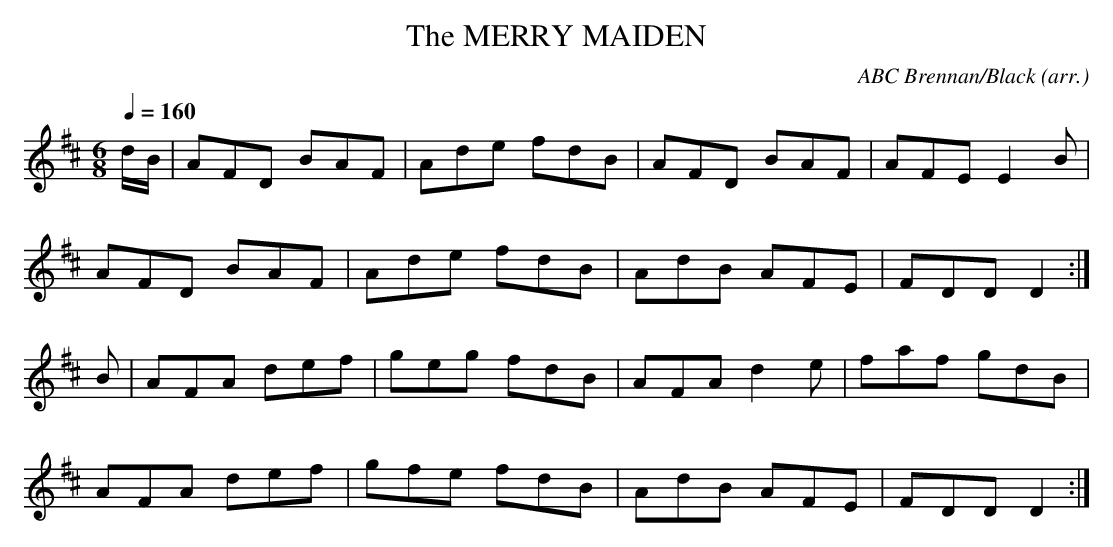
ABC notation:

X:1
T:MERRY MAIDEN, The
C:ABC Brennan/Black (arr.)
Q:1/4=160
M:6/8
L:1/8
K:D
d/B/|AFD BAF|Ade fdB|AFD BAF|AFE E2B|
AFD BAF|Ade fdB|AdB AFE|FDD D2:|
B|AFA def|geg fdB|AFAd2e|faf gdB|
AFA def|gfe fdB|AdB AFE|FDD D2:|
